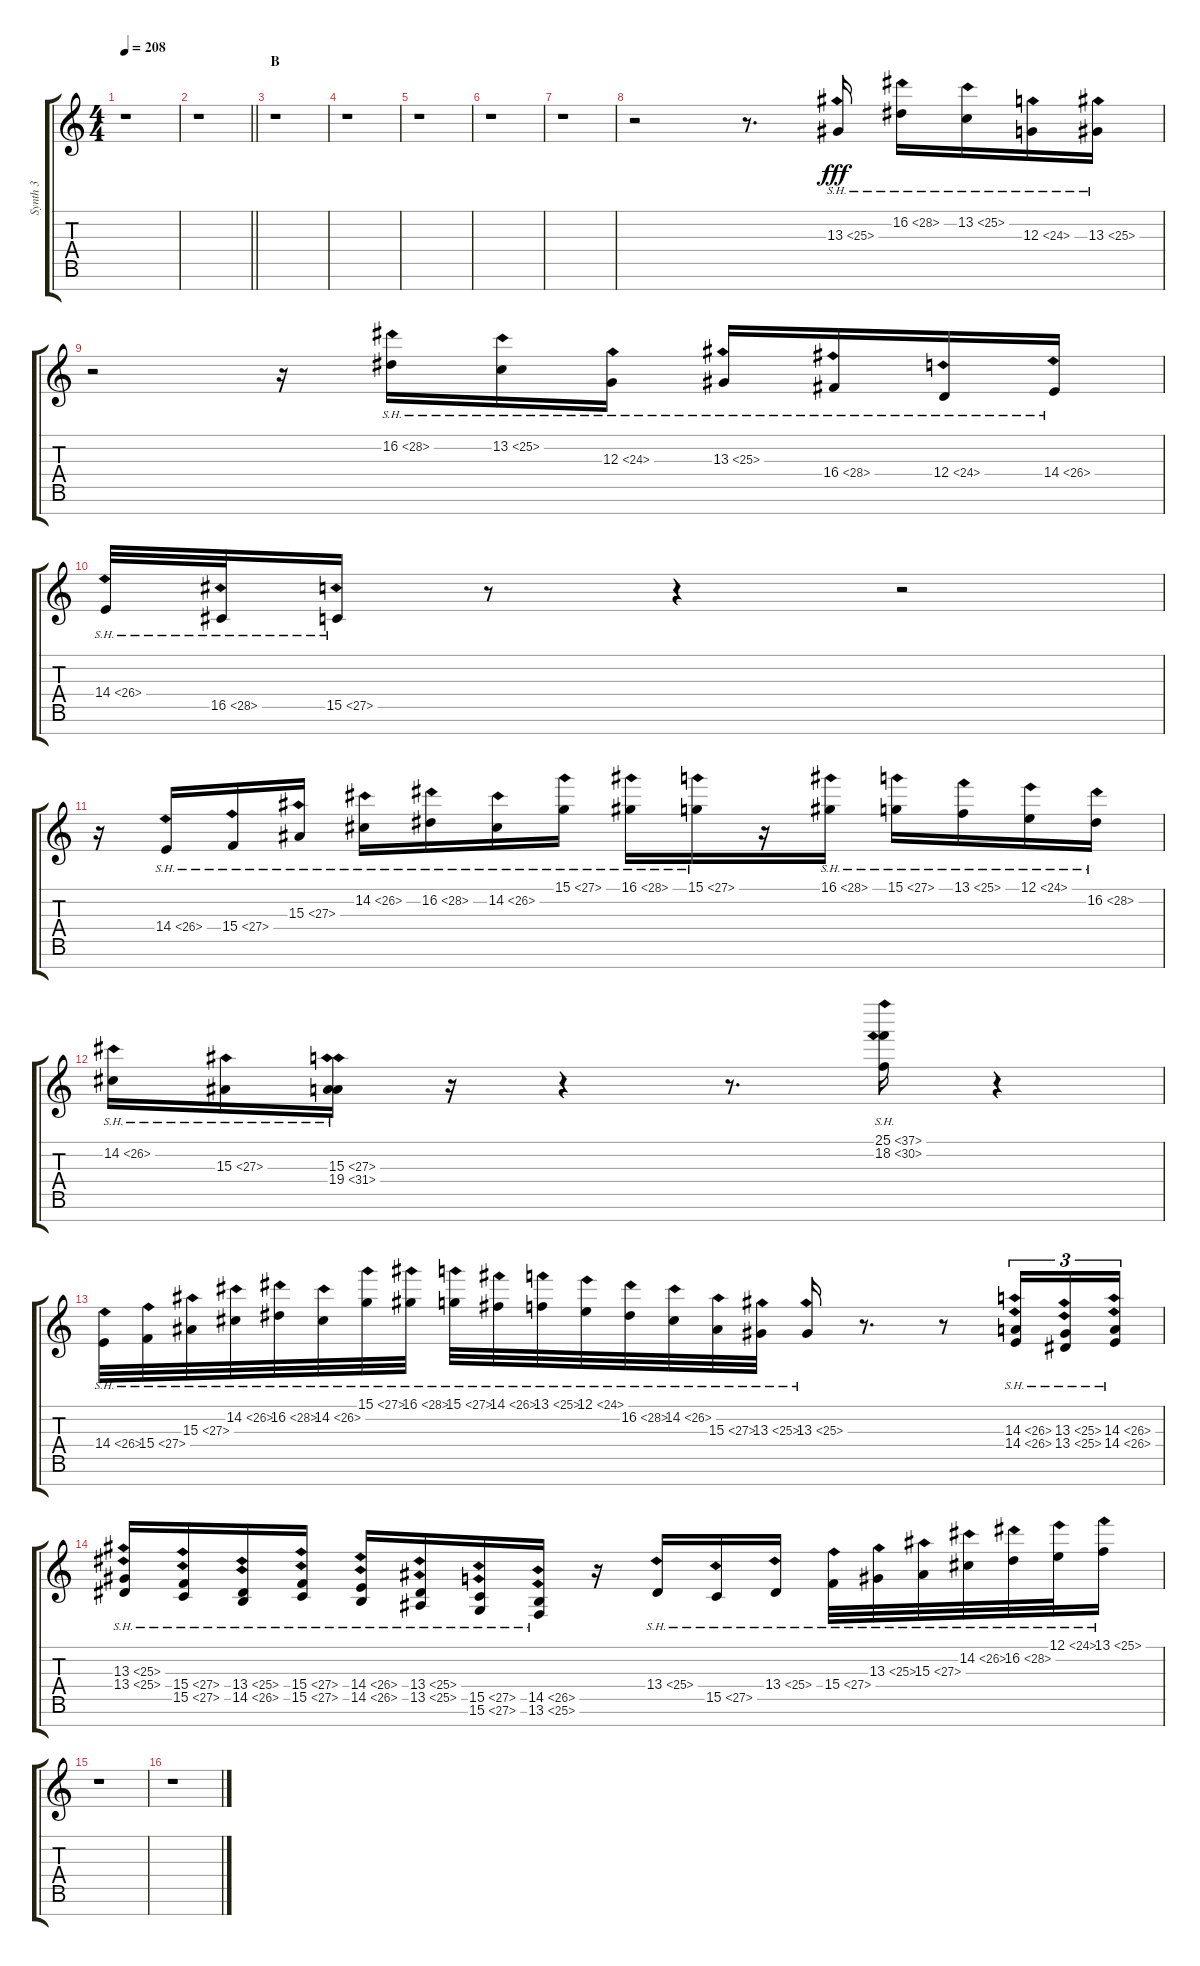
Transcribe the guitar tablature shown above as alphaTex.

\track ("Synth 3" "Synth 3") {instrument lead2sawtooth}
\staff {score tabs}
\tuning (E4 B3 G3 D3 A2 E2 B1) {hide}
\ts (4 4)
\tempo 208
\clef g2
\ks c
r.1{dy fff} |
\barLineRight lightlight
r.1 |
\section ("" "B")
r.1 |
r.1 |
r.1 |
r.1 |
r.1 |
r.2 r.8{d} 13.3{sh 12}.16 16.2{sh 12}.16 13.2{sh 12}.16 12.3{sh 12}.16 13.3{sh 12}.16 |
r.2 r.16 16.2{sh 12}.16 13.2{sh 12}.16 12.3{sh 12}.16 13.3{sh 12}.16 16.4{sh 12}.16 12.4{sh 12}.16 14.4{sh 12}.16 |
14.4{sh 12}.32 16.5{sh 12}.32 15.5{sh 12}.16 r.8 r.4 r.2 |
r.16 14.4{sh 12}.16 15.4{sh 12}.16 15.3{sh 12}.16 14.2{sh 12}.16 16.2{sh 12}.16 14.2{sh 12}.16 15.1{sh 12}.16 16.1{sh 12}.16 15.1{sh 12}.16 r.16 16.1{sh 12}.16 15.1{sh 12}.16 13.1{sh 12}.16 12.1{sh 12}.16 16.2{sh 12}.16 |
14.2{sh 12}.16 15.3{sh 12}.16 (15.3{sh 12} 19.4{sh 12}).16 r.16 r.4 r.8{d} (25.1{sh 12} 18.2{sh 12}).16 r.4 |
14.4{sh 12}.32 15.4{sh 12}.32 15.3{sh 12}.32 14.2{sh 12}.32 16.2{sh 12}.32 14.2{sh 12}.32 15.1{sh 12}.32 16.1{sh 12}.32 15.1{sh 12}.32 14.1{sh 12}.32 13.1{sh 12}.32 12.1{sh 12}.32 16.2{sh 12}.32 14.2{sh 12}.32 15.3{sh 12}.32 13.3{sh 12}.32 13.3{sh 12}.16 r.8{d} r.8 (14.3{sh 12} 14.4{sh 12}).16{tu (3 2)} (13.3{sh 12} 13.4{sh 12}).16{tu (3 2)} (14.3{sh 12} 14.4{sh 12}).16{tu (3 2)} |
(13.3{sh 12} 13.4{sh 12}).16 (15.4{sh 12} 15.5{sh 12}).16 (13.4{sh 12} 14.5{sh 12}).16 (15.4{sh 12} 15.5{sh 12}).16 (14.4{sh 12} 14.5{sh 12}).16 (13.4{sh 12} 13.5{sh 12}).16 (15.5{sh 12} 15.6{sh 12}).16 (14.5{sh 12} 13.6{sh 12}).16 r.16 13.4{sh 12}.16 15.5{sh 12}.16 13.4{sh 12}.16 15.4{sh 12}.32 13.3{sh 12}.32 15.3{sh 12}.32 14.2{sh 12}.32 16.2{sh 12}.32 12.1{sh 12}.32 13.1{sh 12}.16 |
r.1 |
r.1
